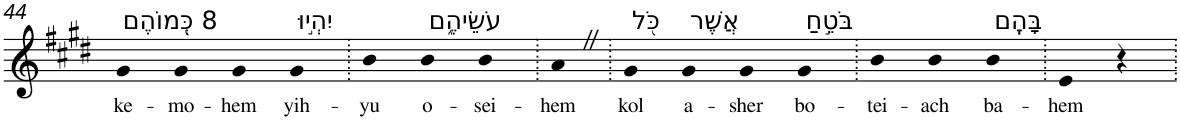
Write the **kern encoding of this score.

**kern	**text
*part1	*part1
*staff1	*staff1
*I"Piano	*
*I'Pno	*
!!LO:PB:g=z
*clefG2	*
*k[f#c#g#d#]	*
*E:	*
=44	=44
!LO:TX:a:t=8 כְּ֭מוֹהֶם	!
!	!LO:LY:b
4g#	ke-
!	!LO:LY:b
4g#	-mo-
!	!LO:LY:b
4g#	-hem
!LO:TX:a:t=יִהְי֣וּ	!
!	!LO:LY:b
4g#	yih-
=45.	=45.
!	!LO:LY:b
4b	-yu
!LO:TX:a:t=עֹשֵׂיהֶ֑ם	!
!	!LO:LY:b
4b	o-
!	!LO:LY:b
4b	-sei-
=46.	=46.
!	!LO:LY:b
4aZ	-hem
=47.	=47.
!LO:TX:a:t=כֹּ֭ל	!
!	!LO:LY:b
4g#	kol
!LO:TX:a:t=אֲשֶׁר	!
!	!LO:LY:b
4g#	a-
!	!LO:LY:b
4g#	-sher
!LO:TX:a:t=בֹּטֵ֣חַ	!
!	!LO:LY:b
4g#	bo-
=48.	=48.
!	!LO:LY:b
4b	-tei-
!	!LO:LY:b
4b	-ach
!LO:TX:a:t=בָּהֶֽם	!
!	!LO:LY:b
4b	ba-
=49.	=49.
!	!LO:LY:b
4e	-hem
4r	.
=.	=.
*-	*-
